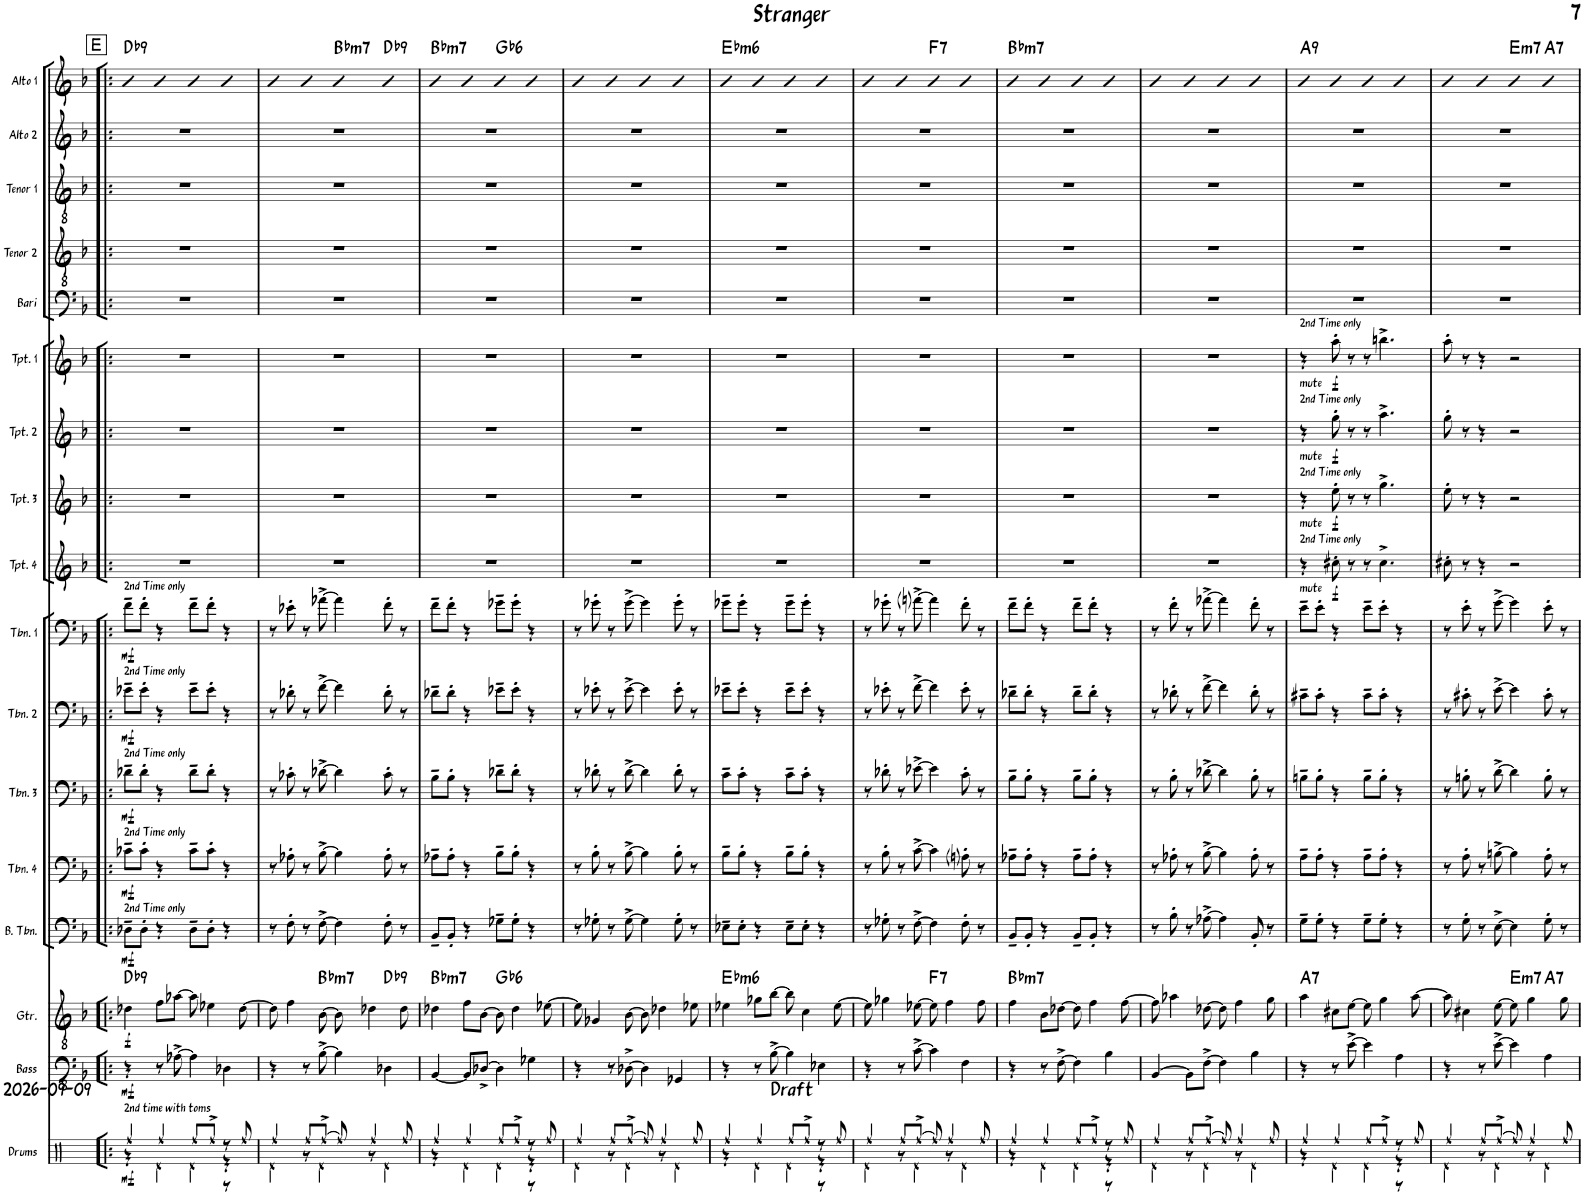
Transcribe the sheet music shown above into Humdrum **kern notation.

**kern	**dynam	**kern	**dynam	**kern	**dynam	**harte	**kern	**dynam	**kern	**dynam	**kern	**dynam	**kern	**dynam	**kern	**dynam	**kern	**dynam	**kern	**dynam	**kern	**dynam	**kern	**dynam	**kern	**kern	**kern	**kern	**kern	**harte
*part17	*part17	*part16	*part16	*part15	*part15	*part15	*part14	*part14	*part13	*part13	*part12	*part12	*part11	*part11	*part10	*part10	*part9	*part9	*part8	*part8	*part7	*part7	*part6	*part6	*part5	*part4	*part3	*part2	*part1	*part1
*staff17	*staff17	*staff16	*staff16	*staff15	*staff15	*	*staff14	*staff14	*staff13	*staff13	*staff12	*staff12	*staff11	*staff11	*staff10	*staff10	*staff9	*staff9	*staff8	*staff8	*staff7	*staff7	*staff6	*staff6	*staff5	*staff4	*staff3	*staff2	*staff1	*
*I"Drums	*	*I"Bass	*	*I"Guitar	*	*	*I"Bass Trombone	*	*I"Trombone 4	*	*I"Trombone 3	*	*I"Trombone 2	*	*I"Trombone 1	*	*I"Trumpet 4	*	*I"Trumpet 3	*	*I"Trumpet 2	*	*I"Trumpet 1	*	*I"Bari Sax	*I"Tenor Sax 2	*I"Tenor Sax 1	*I"Alto Sax 2	*I"Alto Sax 1	*
*I'Drums	*	*I'Bass	*	*I'Gtr.	*	*	*I'B. Tbn.	*	*I'Tbn. 4	*	*I'Tbn. 3	*	*I'Tbn. 2	*	*I'Tbn. 1	*	*I'Tpt. 4	*	*I'Tpt. 3	*	*I'Tpt. 2	*	*I'Tpt. 1	*	*I'Bari	*I'Tenor 2	*I'Tenor 1	*I'Alto 2	*I'Alto 1	*
!!LO:PB:g=z
*clefX	*	*clefFv4	*	*clefGv2	*	*	*clefF4	*	*clefF4	*	*clefF4	*	*clefF4	*	*clefF4	*	*clefG2	*	*clefG2	*	*clefG2	*	*clefG2	*	*clefF4	*clefGv2	*clefGv2	*clefG2	*clefG2	*
*	*	*	*	*	*	*	*	*	*	*	*	*	*	*	*	*	*ITrd1c2	*	*ITrd1c2	*	*ITrd1c2	*	*ITrd1c2	*	*ITrd12c21	*ITrd8c14	*ITrd8c14	*ITrd5c9	*ITrd5c9	*
*k[]	*	*k[b-]	*	*k[b-]	*	*	*k[b-]	*	*k[b-]	*	*k[b-]	*	*k[b-]	*	*k[b-]	*	*k[b-]	*	*k[b-]	*	*k[b-]	*	*k[b-]	*	*k[b-]	*k[b-]	*k[b-]	*k[b-]	*k[b-]	*
*M4/4	*	*M4/4	*	*M4/4	*	*	*M4/4	*	*M4/4	*	*M4/4	*	*M4/4	*	*M4/4	*	*M4/4	*	*M4/4	*	*M4/4	*	*M4/4	*	*M4/4	*M4/4	*M4/4	*M4/4	*M4/4	*
!!LO:REH:place=s1:a:B:rj:fs=14:t=E
=71!|:	=71!|:	=71!|:	=71!|:	=71!|:	=71!|:	=71!|:	=71!|:	=71!|:	=71!|:	=71!|:	=71!|:	=71!|:	=71!|:	=71!|:	=71!|:	=71!|:	=71!|:	=71!|:	=71!|:	=71!|:	=71!|:	=71!|:	=71!|:	=71!|:	=71!|:	=71!|:	=71!|:	=71!|:	=71!|:	=71!|:
*^	*	*	*	*	*	*	*	*	*	*	*	*	*	*	*	*	*	*	*	*	*	*	*	*	*	*	*	*	*	*
*	*^	*	*	*	*	*	*	*	*	*	*	*	*	*	*	*	*	*	*	*	*	*	*	*	*	*	*	*	*	*	*
!	!	!	!	!	!	!	!	!	!	!	!	!	!	!	!	!	!LO:TX:a:t=2nd Time only	!	!	!	!	!	!	!	!	!	!	!	!	!	!	!
!	!	!	!	!	!	!	!	!	!	!	!	!	!	!	!LO:TX:a:t=2nd Time only	!	!	!	!	!	!	!	!	!	!	!	!	!	!	!	!	!
!	!	!	!	!	!	!	!	!	!	!	!	!	!LO:TX:a:t=2nd Time only	!	!	!	!	!	!	!	!	!	!	!	!	!	!	!	!	!	!	!
!	!	!	!	!	!	!	!	!	!	!	!LO:TX:a:t=2nd Time only	!	!	!	!	!	!	!	!	!	!	!	!	!	!	!	!	!	!	!	!	!
!	!	!	!	!	!	!	!	!	!LO:TX:a:t=2nd Time only	!	!	!	!	!	!	!	!	!	!	!	!	!	!	!	!	!	!	!	!	!	!	!
!LO:TX:a:t=2nd time with toms	!	!	!	!	!	!	!	!	!	!	!	!	!	!	!	!	!	!	!	!	!	!	!	!	!	!	!	!	!	!	!	!
!	!	!	!LO:DY:b	!	!LO:DY:b	!	!LO:DY:b	!LO:H:kt=9	!	!LO:DY:b	!	!LO:DY:b	!	!LO:DY:b	!	!LO:DY:b	!	!LO:DY:b	!	!	!	!	!	!	!	!	!	!	!	!	!	!LO:H:kt=9
4Rff/	4r	2.ryy	mf	4r	mf	4d-X\	f	Db:9	8D-X~\L	mf	8c-X~\L	mf	8d-X~\L	mf	8e-X~\L	mf	8f~\L	mf	1r	.	1r	.	1r	.	1r	.	1r	1r	1r	1r	4b-	Db:9
.	.	.	.	.	.	.	.	.	8D-'\J	.	8c-'\J	.	8d-'\J	.	8e-'\J	.	8f'\J	.	.	.	.	.	.	.	.	.	.	.	.	.	.	.
4Rff/	4Rd\	.	.	8r	.	8f\L	.	.	4r	.	4r	.	4r	.	4r	.	4r	.	.	.	.	.	.	.	.	.	.	.	.	.	4b-	.
.	.	.	.	[8AA-X^\	.	[8a-X\J	.	.	.	.	.	.	.	.	.	.	.	.	.	.	.	.	.	.	.	.	.	.	.	.	.	.
8Rff/L	4Rd\	.	.	4AA-\]	.	8a-\]	.	.	8D-~\L	.	8c-~\L	.	8d-~\L	.	8e-~\L	.	8f~\L	.	.	.	.	.	.	.	.	.	.	.	.	.	4b-	.
8Rff^/J	.	.	.	.	.	4e-X\	.	.	8D-'\J	.	8c-'\J	.	8d-'\J	.	8e-'\J	.	8f'\J	.	.	.	.	.	.	.	.	.	.	.	.	.	.	.
8r	4r	8r	.	4DD-X\	.	.	.	.	4r	.	4r	.	4r	.	4r	.	4r	.	.	.	.	.	.	.	.	.	.	.	.	.	4b-	.
8Rff/	.	8ryy	.	.	.	[8d-\	.	.	.	.	.	.	.	.	.	.	.	.	.	.	.	.	.	.	.	.	.	.	.	.	.	.
*	*v	*v	*	*	*	*	*	*	*	*	*	*	*	*	*	*	*	*	*	*	*	*	*	*	*	*	*	*	*	*	*	*
=72	=72	=72	=72	=72	=72	=72	=72	=72	=72	=72	=72	=72	=72	=72	=72	=72	=72	=72	=72	=72	=72	=72	=72	=72	=72	=72	=72	=72	=72	=72	=72
*	*	*	*	*	*^	*	*	*	*	*	*	*	*	*	*	*	*	*	*	*	*	*	*	*	*	*	*	*	*	*	*
4Rff/	4Rd\	.	4r	.	8d-\]	2.ryy	.	.	8r	.	8r	.	8r	.	8r	.	8r	.	1r	.	1r	.	1r	.	1r	.	1r	1r	1r	1r	4b-	.
.	.	.	.	.	4f\	.	.	.	8F'\	.	8A-X'\	.	8c-X'\	.	8d-X'\	.	8e-X'\	.	.	.	.	.	.	.	.	.	.	.	.	.	.	.
8Rff/L	8r	.	8r	.	.	.	.	.	8r	.	8r	.	8r	.	8r	.	8r	.	.	.	.	.	.	.	.	.	.	.	.	.	4b-	.
!	!	!	!	!	!	!	!	!LO:H:kt=m7	!	!	!	!	!	!	!	!	!	!	!	!	!	!	!	!	!	!	!	!	!	!	!	!
[8Rff^/J	4Rd\	.	[8BB-^\	.	[8B-\	.	.	Bb:min7	[8F^\	.	[8B-^\	.	[8d-X^\	.	[8f^\	.	[8a-X^\	.	.	.	.	.	.	.	.	.	.	.	.	.	.	.
!	!	!	!	!	!	!	!	!	!	!	!	!	!	!	!	!	!	!	!	!	!	!	!	!	!	!	!	!	!	!	!	!LO:H:kt=m7
8Rff/]	.	.	4BB-\]	.	8B-\]	.	.	.	4F\]	.	4B-\]	.	4d-\]	.	4f\]	.	4a-\]	.	.	.	.	.	.	.	.	.	.	.	.	.	4b-	Bb:min7
4Rff/	8r	.	.	.	4d-X\	.	.	.	.	.	.	.	.	.	.	.	.	.	.	.	.	.	.	.	.	.	.	.	.	.	.	.
!	!	!	!	!	!	!	!	!LO:H:kt=9	!	!	!	!	!	!	!	!	!	!	!	!	!	!	!	!	!	!	!	!	!	!	!	!LO:H:kt=9
.	4Rd\	.	4DD-X\	.	.	4ryy	.	Db:9	8F'\	.	8A-'\	.	8c-'\	.	8d-'\	.	8f'\	.	.	.	.	.	.	.	.	.	.	.	.	.	4b-	Db:9
8Rff/	.	.	.	.	8d-\	.	.	.	8r	.	8r	.	8r	.	8r	.	8r	.	.	.	.	.	.	.	.	.	.	.	.	.	.	.
=73	=73	=73	=73	=73	=73	=73	=73	=73	=73	=73	=73	=73	=73	=73	=73	=73	=73	=73	=73	=73	=73	=73	=73	=73	=73	=73	=73	=73	=73	=73	=73	=73
*	*^	*	*	*	*	*	*	*	*	*	*	*	*	*	*	*	*	*	*	*	*	*	*	*	*	*	*	*	*	*	*	*
!	!	!	!	!	!	!	!	!	!LO:H:kt=m7	!	!	!	!	!	!	!	!	!	!	!	!	!	!	!	!	!	!	!	!	!	!	!	!LO:H:kt=m7
*	*	*	*	*	*	*v	*v	*	*	*	*	*	*	*	*	*	*	*	*	*	*	*	*	*	*	*	*	*	*	*	*	*	*
4Rff/	4r	2.ryy	.	[4BBB-/	.	4d-X\	.	Bb:min7	8BB-~/L	.	8A-X~\L	.	8B-~\L	.	8d-X~\L	.	8f~\L	.	1r	.	1r	.	1r	.	1r	.	1r	1r	1r	1r	4b-	Bb:min7
.	.	.	.	.	.	.	.	.	8BB-'/J	.	8A-'\J	.	8B-'\J	.	8d-'\J	.	8f'\J	.	.	.	.	.	.	.	.	.	.	.	.	.	.	.
4Rff/	4Rd\	.	.	8BBB-/L]	.	8f\L	.	.	4r	.	4r	.	4r	.	4r	.	4r	.	.	.	.	.	.	.	.	.	.	.	.	.	4b-	.
.	.	.	.	[8DD-X^/J	.	[8B-\J	.	.	.	.	.	.	.	.	.	.	.	.	.	.	.	.	.	.	.	.	.	.	.	.	.	.
!	!	!	!	!	!	!	!	!LO:H:kt=6	!	!	!	!	!	!	!	!	!	!	!	!	!	!	!	!	!	!	!	!	!	!	!	!LO:H:kt=6
8Rff/L	4Rd\	.	.	4DD-\]	.	8B-\]	.	Gb:maj6	8G-X~\L	.	8B-~\L	.	8d-X~\L	.	8e-X~\L	.	8g-X~\L	.	.	.	.	.	.	.	.	.	.	.	.	.	4b-	Gb:maj6
8Rff^/J	.	.	.	.	.	4d-\	.	.	8G-'\J	.	8B-'\J	.	8d-'\J	.	8e-'\J	.	8g-'\J	.	.	.	.	.	.	.	.	.	.	.	.	.	.	.
8r	4r	8r	.	4GG-X\	.	.	.	.	4r	.	4r	.	4r	.	4r	.	4r	.	.	.	.	.	.	.	.	.	.	.	.	.	4b-	.
8Rff/	.	8ryy	.	.	.	[8e-X\	.	.	.	.	.	.	.	.	.	.	.	.	.	.	.	.	.	.	.	.	.	.	.	.	.	.
*	*v	*v	*	*	*	*	*	*	*	*	*	*	*	*	*	*	*	*	*	*	*	*	*	*	*	*	*	*	*	*	*	*
=74	=74	=74	=74	=74	=74	=74	=74	=74	=74	=74	=74	=74	=74	=74	=74	=74	=74	=74	=74	=74	=74	=74	=74	=74	=74	=74	=74	=74	=74	=74	=74
4Rff/	4Rd\	.	4r	.	8e-\]	.	.	8r	.	8r	.	8r	.	8r	.	8r	.	1r	.	1r	.	1r	.	1r	.	1r	1r	1r	1r	4b-	.
.	.	.	.	.	4G-X/	.	.	8G-X'\	.	8B-'\	.	8d-X'\	.	8e-X'\	.	8g-X'\	.	.	.	.	.	.	.	.	.	.	.	.	.	.	.
8Rff/L	8r	.	8r	.	.	.	.	8r	.	8r	.	8r	.	8r	.	8r	.	.	.	.	.	.	.	.	.	.	.	.	.	4b-	.
[8Rff^/J	4Rd\	.	[8DD-X^\	.	[8B-\	.	.	[8G-^\	.	[8B-^\	.	[8d-^\	.	[8e-^\	.	[8g-^\	.	.	.	.	.	.	.	.	.	.	.	.	.	.	.
8Rff/]	.	.	4DD-\]	.	8B-\]	.	.	4G-\]	.	4B-\]	.	4d-\]	.	4e-\]	.	4g-\]	.	.	.	.	.	.	.	.	.	.	.	.	.	4b-	.
4Rff/	8r	.	.	.	4d-X\	.	.	.	.	.	.	.	.	.	.	.	.	.	.	.	.	.	.	.	.	.	.	.	.	.	.
.	4Rd\	.	4GGG-X/	.	.	.	.	8G-'\	.	8B-'\	.	8d-'\	.	8e-'\	.	8g-'\	.	.	.	.	.	.	.	.	.	.	.	.	.	4b-	.
8Rff/	.	.	.	.	8e-X\	.	.	8r	.	8r	.	8r	.	8r	.	8r	.	.	.	.	.	.	.	.	.	.	.	.	.	.	.
=75	=75	=75	=75	=75	=75	=75	=75	=75	=75	=75	=75	=75	=75	=75	=75	=75	=75	=75	=75	=75	=75	=75	=75	=75	=75	=75	=75	=75	=75	=75	=75
*	*^	*	*	*	*	*	*	*	*	*	*	*	*	*	*	*	*	*	*	*	*	*	*	*	*	*	*	*	*	*	*
!	!	!	!	!	!	!	!	!LO:H:kt=m6	!	!	!	!	!	!	!	!	!	!	!	!	!	!	!	!	!	!	!	!	!	!	!	!LO:H:kt=m6
4Rff/	4r	2.ryy	.	4r	.	4e-X\	.	Eb:min6	8E-X~\L	.	8B-~\L	.	8c~\L	.	8e-X~\L	.	8g-X~\L	.	1r	.	1r	.	1r	.	1r	.	1r	1r	1r	1r	4b-	Eb:min6
.	.	.	.	.	.	.	.	.	8E-'\J	.	8B-'\J	.	8c'\J	.	8e-'\J	.	8g-'\J	.	.	.	.	.	.	.	.	.	.	.	.	.	.	.
4Rff/	4Rd\	.	.	8r	.	8g-X\L	.	.	4r	.	4r	.	4r	.	4r	.	4r	.	.	.	.	.	.	.	.	.	.	.	.	.	4b-	.
.	.	.	.	[8BB-^\	.	[8b-\J	.	.	.	.	.	.	.	.	.	.	.	.	.	.	.	.	.	.	.	.	.	.	.	.	.	.
8Rff/L	4Rd\	.	.	4BB-\]	.	8b-\]	.	.	8E-~\L	.	8B-~\L	.	8c~\L	.	8e-~\L	.	8g-~\L	.	.	.	.	.	.	.	.	.	.	.	.	.	4b-	.
8Rff^/J	.	.	.	.	.	4c\	.	.	8E-'\J	.	8B-'\J	.	8c'\J	.	8e-'\J	.	8g-'\J	.	.	.	.	.	.	.	.	.	.	.	.	.	.	.
8r	4r	8r	.	4EE-X\	.	.	.	.	4r	.	4r	.	4r	.	4r	.	4r	.	.	.	.	.	.	.	.	.	.	.	.	.	4b-	.
8Rff/	.	8ryy	.	.	.	[8e-\	.	.	.	.	.	.	.	.	.	.	.	.	.	.	.	.	.	.	.	.	.	.	.	.	.	.
*	*v	*v	*	*	*	*	*	*	*	*	*	*	*	*	*	*	*	*	*	*	*	*	*	*	*	*	*	*	*	*	*	*
=76	=76	=76	=76	=76	=76	=76	=76	=76	=76	=76	=76	=76	=76	=76	=76	=76	=76	=76	=76	=76	=76	=76	=76	=76	=76	=76	=76	=76	=76	=76	=76
4Rff/	4Rd\	.	4r	.	8e-\]	.	.	8r	.	8r	.	8r	.	8r	.	8r	.	1r	.	1r	.	1r	.	1r	.	1r	1r	1r	1r	4b-	.
.	.	.	.	.	4g-X\	.	.	8G-X'\	.	8B-'\	.	8d-X'\	.	8e-X'\	.	8g-X'\	.	.	.	.	.	.	.	.	.	.	.	.	.	.	.
8Rff/L	8r	.	8r	.	.	.	.	8r	.	8r	.	8r	.	8r	.	8r	.	.	.	.	.	.	.	.	.	.	.	.	.	4b-	.
[8Rff^/J	4Rd\	.	[8C^\	.	[8e-X\	.	.	[8F^\	.	[8c^\	.	[8e-X^\	.	[8f^\	.	[8ani^\	.	.	.	.	.	.	.	.	.	.	.	.	.	.	.
!	!	!	!	!	!	!	!LO:H:kt=7	!	!	!	!	!	!	!	!	!	!	!	!	!	!	!	!	!	!	!	!	!	!	!	!LO:H:kt=7
8Rff/]	.	.	4C\]	.	8e-\]	.	F:7	4F\]	.	4c\]	.	4e-\]	.	4f\]	.	4a\]	.	.	.	.	.	.	.	.	.	.	.	.	.	4b-	F:7
4Rff/	8r	.	.	.	4f\	.	.	.	.	.	.	.	.	.	.	.	.	.	.	.	.	.	.	.	.	.	.	.	.	.	.
.	4Rd\	.	4FF\	.	.	.	.	8F'\	.	8Ani'\	.	8c'\	.	8e-'\	.	8f'\	.	.	.	.	.	.	.	.	.	.	.	.	.	4b-	.
8Rff/	.	.	.	.	8f\	.	.	8r	.	8r	.	8r	.	8r	.	8r	.	.	.	.	.	.	.	.	.	.	.	.	.	.	.
=77	=77	=77	=77	=77	=77	=77	=77	=77	=77	=77	=77	=77	=77	=77	=77	=77	=77	=77	=77	=77	=77	=77	=77	=77	=77	=77	=77	=77	=77	=77	=77
*	*^	*	*	*	*	*	*	*	*	*	*	*	*	*	*	*	*	*	*	*	*	*	*	*	*	*	*	*	*	*	*
!	!	!	!	!	!	!	!	!LO:H:kt=m7	!	!	!	!	!	!	!	!	!	!	!	!	!	!	!	!	!	!	!	!	!	!	!	!LO:H:kt=m7
4Rff/	4r	2.ryy	.	4r	.	4f\	.	Bb:min7	8BB-~/L	.	8A-X~\L	.	8B-~\L	.	8d-X~\L	.	8f~\L	.	1r	.	1r	.	1r	.	1r	.	1r	1r	1r	1r	4b-	Bb:min7
.	.	.	.	.	.	.	.	.	8BB-'/J	.	8A-'\J	.	8B-'\J	.	8d-'\J	.	8f'\J	.	.	.	.	.	.	.	.	.	.	.	.	.	.	.
4Rff/	4Rd\	.	.	8r	.	8B-\L	.	.	4r	.	4r	.	4r	.	4r	.	4r	.	.	.	.	.	.	.	.	.	.	.	.	.	4b-	.
.	.	.	.	[8FF^\	.	[8d-X\J	.	.	.	.	.	.	.	.	.	.	.	.	.	.	.	.	.	.	.	.	.	.	.	.	.	.
8Rff/L	4Rd\	.	.	4FF\]	.	8d-\]	.	.	8BB-~/L	.	8A-~\L	.	8B-~\L	.	8d-~\L	.	8f~\L	.	.	.	.	.	.	.	.	.	.	.	.	.	4b-	.
8Rff^/J	.	.	.	.	.	4f\	.	.	8BB-'/J	.	8A-'\J	.	8B-'\J	.	8d-'\J	.	8f'\J	.	.	.	.	.	.	.	.	.	.	.	.	.	.	.
8r	4r	8r	.	4BB-\	.	.	.	.	4r	.	4r	.	4r	.	4r	.	4r	.	.	.	.	.	.	.	.	.	.	.	.	.	4b-	.
8Rff/	.	8ryy	.	.	.	[8f\	.	.	.	.	.	.	.	.	.	.	.	.	.	.	.	.	.	.	.	.	.	.	.	.	.	.
*	*v	*v	*	*	*	*	*	*	*	*	*	*	*	*	*	*	*	*	*	*	*	*	*	*	*	*	*	*	*	*	*	*
=78	=78	=78	=78	=78	=78	=78	=78	=78	=78	=78	=78	=78	=78	=78	=78	=78	=78	=78	=78	=78	=78	=78	=78	=78	=78	=78	=78	=78	=78	=78	=78
4Rff/	4Rd\	.	[4BBB-/	.	8f\]	.	.	8r	.	8r	.	8r	.	8r	.	8r	.	1r	.	1r	.	1r	.	1r	.	1r	1r	1r	1r	4b-	.
.	.	.	.	.	4a-X\	.	.	8B-'\	.	8A-X'\	.	8B-'\	.	8d-X'\	.	8f'\	.	.	.	.	.	.	.	.	.	.	.	.	.	.	.
8Rff/L	8r	.	8BBB-\L]	.	.	.	.	8r	.	8r	.	8r	.	8r	.	8r	.	.	.	.	.	.	.	.	.	.	.	.	.	4b-	.
[8Rff^/J	4Rd\	.	[8FF^\J	.	[8d-X\	.	.	[8A-X^\	.	[8B-^\	.	[8d-X^\	.	[8f^\	.	[8a-X^\	.	.	.	.	.	.	.	.	.	.	.	.	.	.	.
8Rff/]	.	.	4FF\]	.	8d-\]	.	.	4A-\]	.	4B-\]	.	4d-\]	.	4f\]	.	4a-\]	.	.	.	.	.	.	.	.	.	.	.	.	.	4b-	.
4Rff/	8r	.	.	.	4f\	.	.	.	.	.	.	.	.	.	.	.	.	.	.	.	.	.	.	.	.	.	.	.	.	.	.
.	4Rd\	.	4BB-\	.	.	.	.	8BB-'/	.	8A-'\	.	8B-'\	.	8d-'\	.	8f'\	.	.	.	.	.	.	.	.	.	.	.	.	.	4b-	.
8Rff/	.	.	.	.	8g\	.	.	8r	.	8r	.	8r	.	8r	.	8r	.	.	.	.	.	.	.	.	.	.	.	.	.	.	.
=79	=79	=79	=79	=79	=79	=79	=79	=79	=79	=79	=79	=79	=79	=79	=79	=79	=79	=79	=79	=79	=79	=79	=79	=79	=79	=79	=79	=79	=79	=79	=79
*	*^	*	*	*	*	*	*	*	*	*	*	*	*	*	*	*	*	*	*	*	*	*	*	*	*	*	*	*	*	*	*
!	!	!	!	!	!	!	!	!	!	!	!	!	!	!	!	!	!	!	!	!	!	!	!	!	!LO:TX:a:t=2nd Time only	!	!	!	!	!	!	!
!	!	!	!	!	!	!	!	!	!	!	!	!	!	!	!	!	!	!	!	!	!	!	!	!	!LO:TX:b:t=mute	!	!	!	!	!	!	!
!	!	!	!	!	!	!	!	!	!	!	!	!	!	!	!	!	!	!	!	!	!	!	!LO:TX:a:t=2nd Time only	!	!	!	!	!	!	!	!	!
!	!	!	!	!	!	!	!	!	!	!	!	!	!	!	!	!	!	!	!	!	!	!	!LO:TX:b:t=mute	!	!	!	!	!	!	!	!	!
!	!	!	!	!	!	!	!	!	!	!	!	!	!	!	!	!	!	!	!	!	!LO:TX:a:t=2nd Time only	!	!	!	!	!	!	!	!	!	!	!
!	!	!	!	!	!	!	!	!	!	!	!	!	!	!	!	!	!	!	!	!	!LO:TX:b:t=mute	!	!	!	!	!	!	!	!	!	!	!
!	!	!	!	!	!	!	!	!	!	!	!	!	!	!	!	!	!	!	!LO:TX:a:t=2nd Time only	!	!	!	!	!	!	!	!	!	!	!	!	!
!	!	!	!	!	!	!	!	!LO:H:kt=7	!	!	!	!	!	!	!	!	!	!	!LO:TX:b:t=mute	!	!	!	!	!	!	!	!	!	!	!	!	!LO:H:kt=9
4Rff/	4r	2.ryy	.	4r	.	4a\	.	A:7	8G~\L	.	8A~\L	.	8Bn~\L	.	8c#X~\L	.	8e~\L	.	4r	.	4r	.	4r	.	4r	.	1r	1r	1r	1r	4b-	A:9
.	.	.	.	.	.	.	.	.	8G'\J	.	8A'\J	.	8B'\J	.	8c#'\J	.	8e'\J	.	.	.	.	.	.	.	.	.	.	.	.	.	.	.
!	!	!	!	!	!	!	!	!	!	!	!	!	!	!	!	!	!	!	!	!LO:DY:b	!	!LO:DY:b	!	!LO:DY:b	!	!LO:DY:b	!	!	!	!	!	!
4Rff/	4Rd\	.	.	8r	.	8c#X\L	.	.	4r	.	4r	.	4r	.	4r	.	4r	.	8cc#X'\	f	8ee'\	f	8gg'\	f	8aa'\	f	.	.	.	.	4b-	.
.	.	.	.	[8E^\	.	[8e\J	.	.	.	.	.	.	.	.	.	.	.	.	8r	.	8r	.	8r	.	8r	.	.	.	.	.	.	.
8Rff/L	4Rd\	.	.	4E\]	.	8e\]	.	.	8G~\L	.	8A~\L	.	8B~\L	.	8c#~\L	.	8e~\L	.	8r	.	8r	.	8r	.	8r	.	.	.	.	.	4b-	.
8Rff^/J	.	.	.	.	.	4g\	.	.	8G'\J	.	8A'\J	.	8B'\J	.	8c#'\J	.	8e'\J	.	4.cc#^\	.	4.gg^\	.	4.aa^\	.	4.bbn^\	.	.	.	.	.	.	.
8r	4r	8r	.	4AA\	.	.	.	.	4r	.	4r	.	4r	.	4r	.	4r	.	.	.	.	.	.	.	.	.	.	.	.	.	4b-	.
8Rff/	.	8ryy	.	.	.	[8a\	.	.	.	.	.	.	.	.	.	.	.	.	.	.	.	.	.	.	.	.	.	.	.	.	.	.
*	*v	*v	*	*	*	*	*	*	*	*	*	*	*	*	*	*	*	*	*	*	*	*	*	*	*	*	*	*	*	*	*	*
=80	=80	=80	=80	=80	=80	=80	=80	=80	=80	=80	=80	=80	=80	=80	=80	=80	=80	=80	=80	=80	=80	=80	=80	=80	=80	=80	=80	=80	=80	=80	=80
*	*	*	*	*	*^	*	*	*	*	*	*	*	*	*	*	*	*	*	*	*	*	*	*	*	*	*	*	*	*	*	*
4Rff/	4Rd\	.	4r	.	8a\]	2.ryy	.	.	8r	.	8r	.	8r	.	8r	.	8r	.	8cc#X'\	.	8ee'\	.	8gg'\	.	8aa'\	.	1r	1r	1r	1r	4b-	.
.	.	.	.	.	4c#X\	.	.	.	8G'\	.	8A'\	.	8Bn'\	.	8c#X'\	.	8e'\	.	8r	.	8r	.	8r	.	8r	.	.	.	.	.	.	.
8Rff/L	8r	.	8r	.	.	.	.	.	8r	.	8r	.	8r	.	8r	.	8r	.	4r	.	4r	.	4r	.	4r	.	.	.	.	.	4b-	.
[8Rff^/J	4Rd\	.	[8E^\	.	[8e\	.	.	.	[8E^\	.	[8Bn^\	.	[8d^\	.	[8e^\	.	[8g^\	.	.	.	.	.	.	.	.	.	.	.	.	.	.	.
!	!	!	!	!	!	!	!	!LO:H:kt=m7	!	!	!	!	!	!	!	!	!	!	!	!	!	!	!	!	!	!	!	!	!	!	!	!LO:H:kt=m7
8Rff/]	.	.	4E\]	.	8e\]	.	.	E:min7	4E\]	.	4B\]	.	4d\]	.	4e\]	.	4g\]	.	2r	.	2r	.	2r	.	2r	.	.	.	.	.	4b-	E:min7
4Rff/	8r	.	.	.	4g\	.	.	.	.	.	.	.	.	.	.	.	.	.	.	.	.	.	.	.	.	.	.	.	.	.	.	.
!	!	!	!	!	!	!	!	!LO:H:kt=7	!	!	!	!	!	!	!	!	!	!	!	!	!	!	!	!	!	!	!	!	!	!	!	!LO:H:kt=7
.	4Rd\	.	4AA\	.	.	4ryy	.	A:7	8G'\	.	8A'\	.	8B'\	.	8c#'\	.	8e'\	.	.	.	.	.	.	.	.	.	.	.	.	.	4b-	A:7
8Rff/	.	.	.	.	8g\	.	.	.	8r	.	8r	.	8r	.	8r	.	8r	.	.	.	.	.	.	.	.	.	.	.	.	.	.	.
*v	*v	*	*	*	*v	*v	*	*	*	*	*	*	*	*	*	*	*	*	*	*	*	*	*	*	*	*	*	*	*	*	*	*
=	=	=	=	=	=	=	=	=	=	=	=	=	=	=	=	=	=	=	=	=	=	=	=	=	=	=	=	=	=	=
*-	*-	*-	*-	*-	*-	*-	*-	*-	*-	*-	*-	*-	*-	*-	*-	*-	*-	*-	*-	*-	*-	*-	*-	*-	*-	*-	*-	*-	*-	*-
